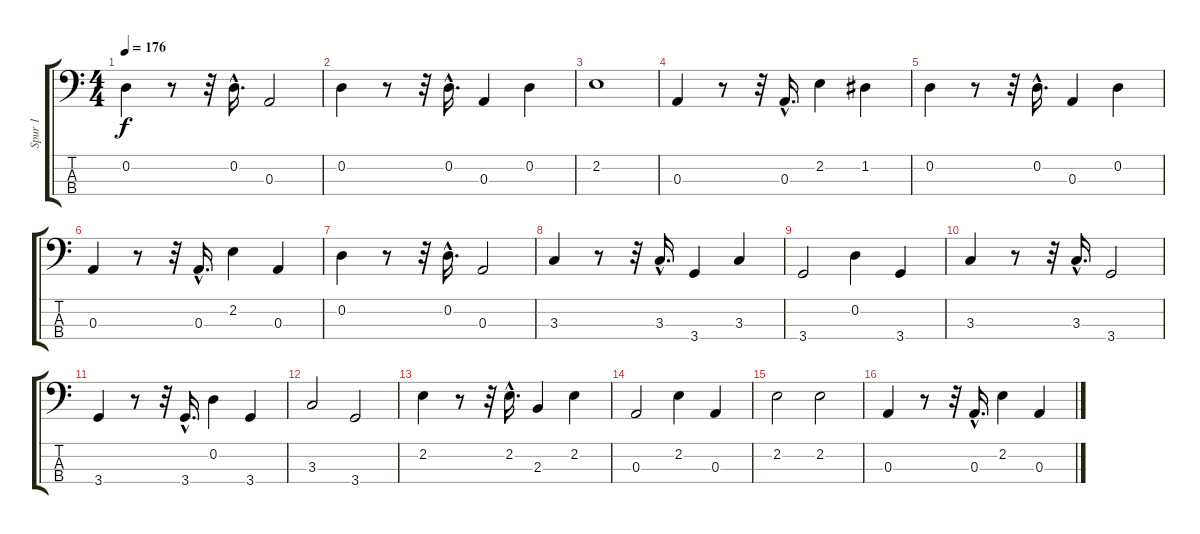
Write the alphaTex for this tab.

\track ("Spur 1" "Spur 1") {instrument electricbassfinger}
\staff {score tabs}
\tuning (G2 D2 A1 E1) {hide}
\ts (4 4)
\tempo 176
\clef f4
\ks c
0.2.4{dy f} r.8 r.32 0.2{hac}.16{d} 0.3.2 |
0.2.4 r.8 r.32 0.2{hac}.16{d} 0.3.4 0.2.4 |
2.2.1 |
0.3.4 r.8 r.32 0.3{hac}.16{d} 2.2.4 1.2.4 |
0.2.4 r.8 r.32 0.2{hac}.16{d} 0.3.4 0.2.4 |
0.3.4 r.8 r.32 0.3{hac}.16{d} 2.2.4 0.3.4 |
0.2.4 r.8 r.32 0.2{hac}.16{d} 0.3.2 |
3.3.4 r.8 r.32 3.3{hac}.16{d} 3.4.4 3.3.4 |
3.4.2 0.2.4 3.4.4 |
3.3.4 r.8 r.32 3.3{hac}.16{d} 3.4.2 |
3.4.4 r.8 r.32 3.4{hac}.16{d} 0.2.4 3.4.4 |
3.3.2 3.4.2 |
2.2.4 r.8 r.32 2.2{hac}.16{d} 2.3.4 2.2.4 |
0.3.2 2.2.4 0.3.4 |
2.2.2 2.2.2 |
0.3.4 r.8 r.32 0.3{hac}.16{d} 2.2.4 0.3.4
